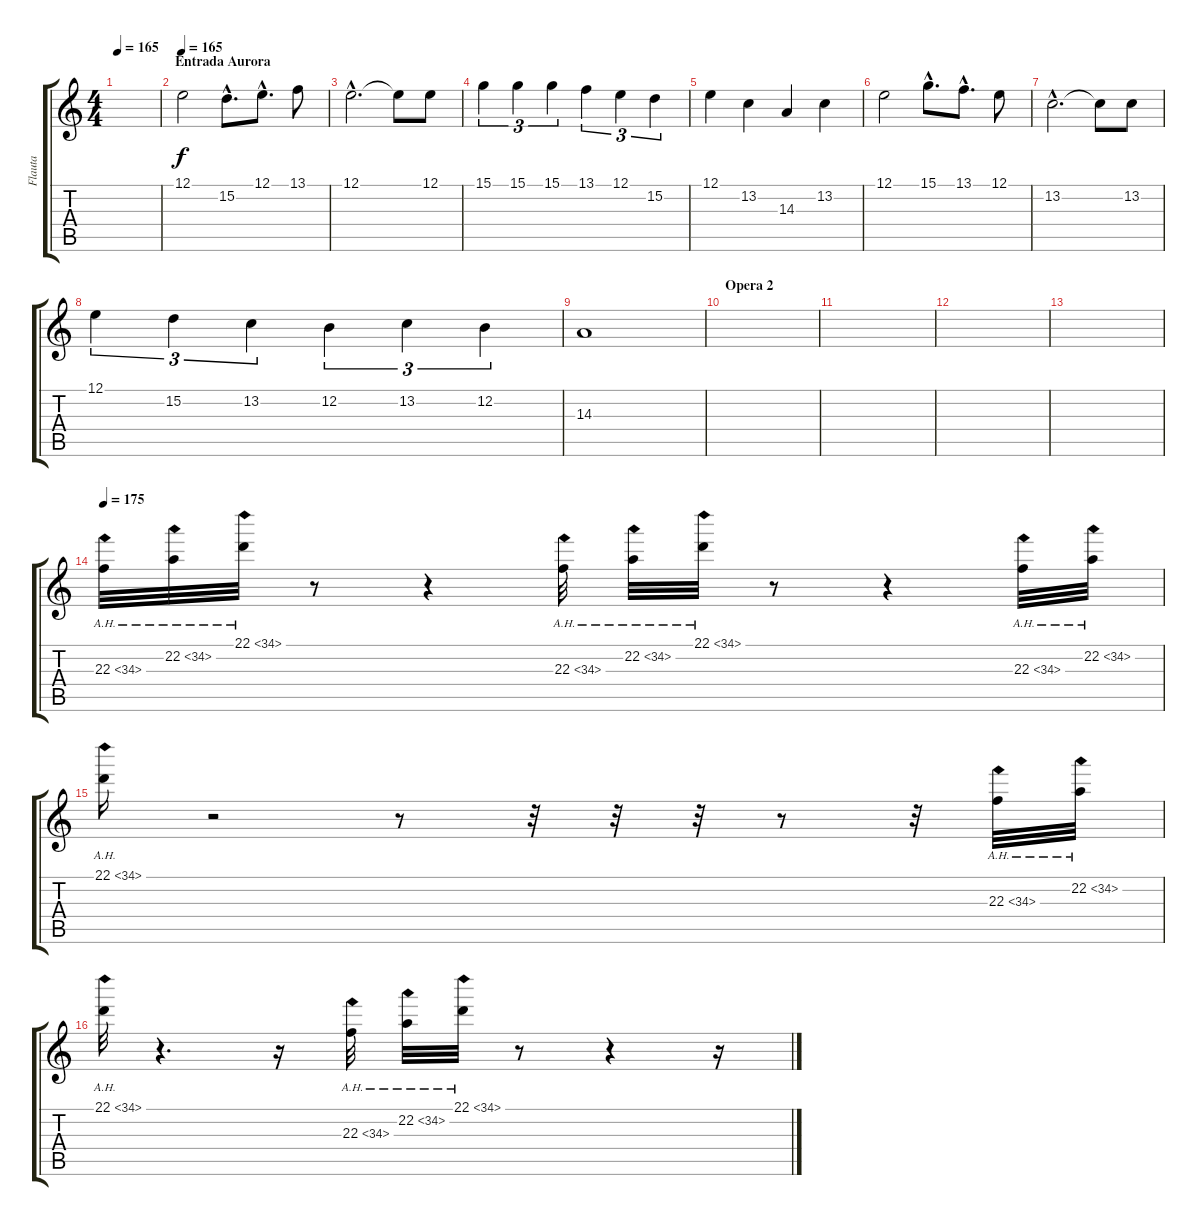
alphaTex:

\track ("Flauta" "Flauta") {instrument flute}
\staff {score tabs}
\tuning (E4 B3 G3 D3 A2 E2) {hide}
\ts (4 4)
\tempo 165
\clef g2
\ks c
|
\section ("" "Entrada Aurora")
\tempo 165
12.1.2{volume 12} 15.2{hac}.8{d} 12.1{hac}.8{d} 13.1.8 |
12.1{hac}.2{d} 12.1{t}.8 12.1.8 |
15.1.4{tu (3 2)} 15.1.4{tu (3 2)} 15.1.4{tu (3 2)} 13.1.4{tu (3 2)} 12.1.4{tu (3 2)} 15.2.4{tu (3 2)} |
12.1.4 13.2.4 14.3.4 13.2.4 |
12.1.2 15.1{hac}.8{d} 13.1{hac}.8{d} 12.1.8 |
13.2{hac}.2{d} 13.2{t}.8 13.2.8 |
12.1.4{tu (3 2)} 15.2.4{tu (3 2)} 13.2.4{tu (3 2)} 12.2.4{tu (3 2)} 13.2.4{tu (3 2)} 12.2.4{tu (3 2)} |
14.3.1 |
\section ("" "Opera 2")
|
|
|
|
\tempo 175
22.3{ah 12}.32{volume 11} 22.2{ah 12}.32 22.1{ah 12}.32 r.8 r.4 22.3{ah 12}.32 22.2{ah 12}.32 22.1{ah 12}.32 r.8 r.4 22.3{ah 12}.32 22.2{ah 12}.32 |
22.1{ah 12}.16 r.2 r.8 r.32 r.32 r.32 r.8 r.32 22.3{ah 12}.32 22.2{ah 12}.32 |
22.1{ah 12}.32 r.4{d} r.16 22.3{ah 12}.32 22.2{ah 12}.32 22.1{ah 12}.32 r.8 r.4 r.16
